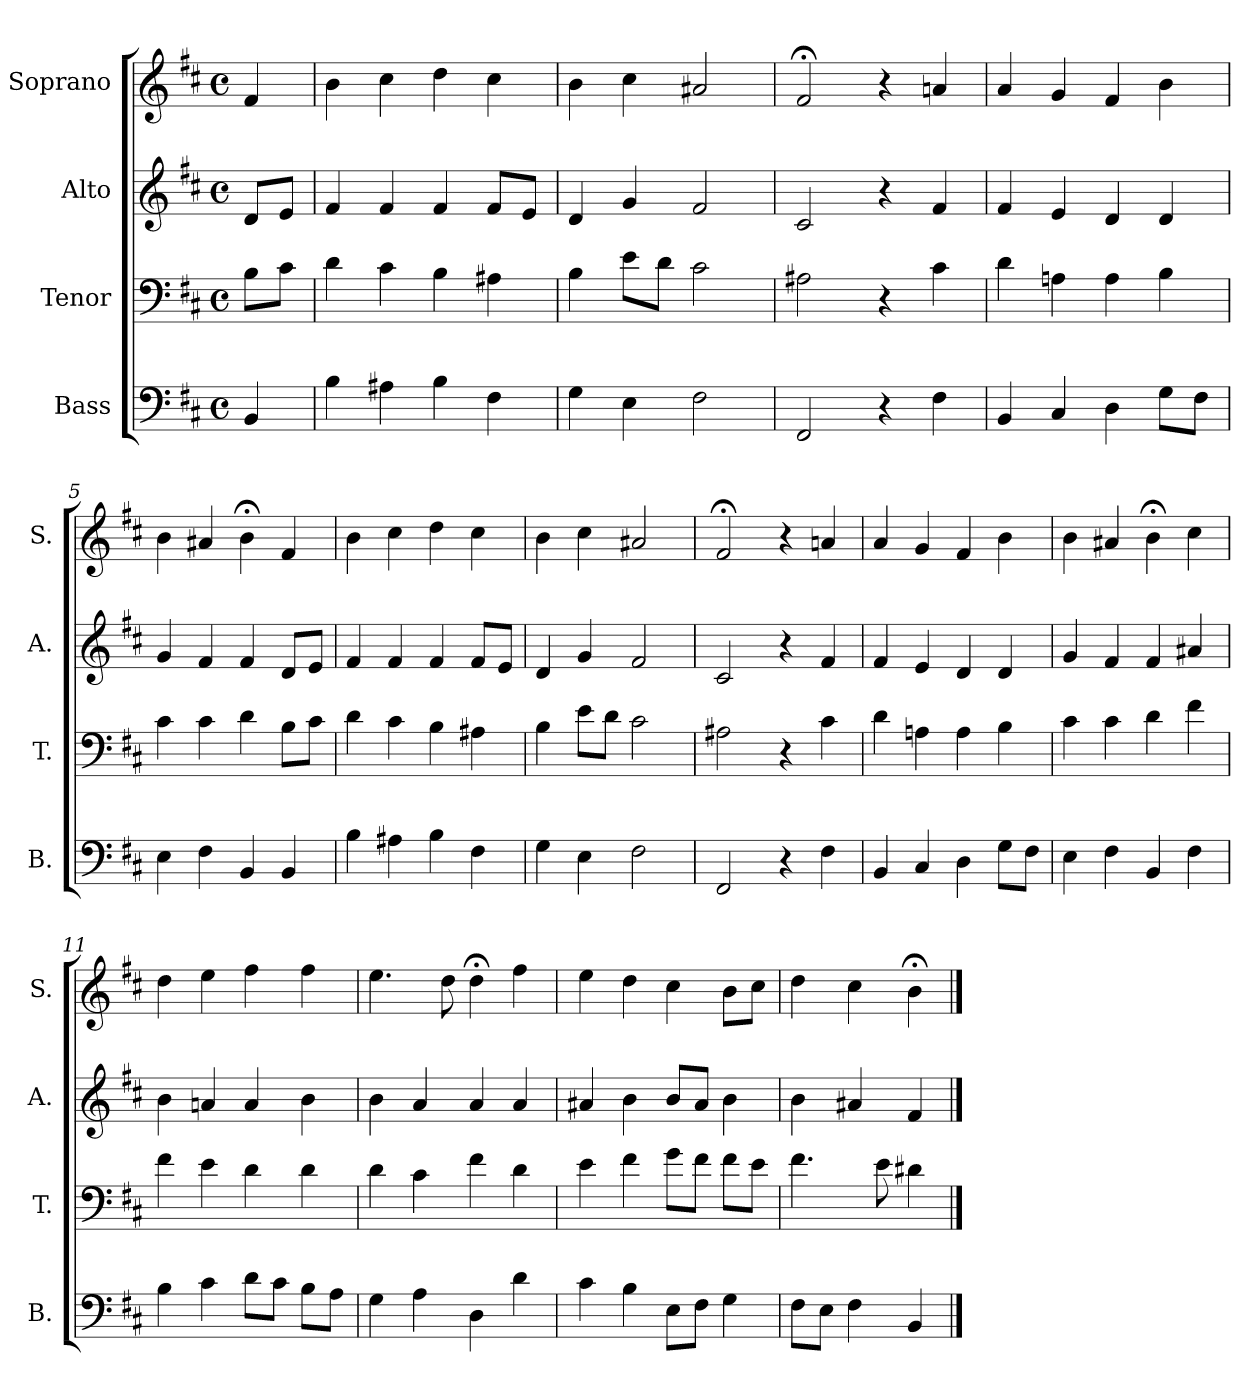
**kern	**kern	**kern	**kern
*part4	*part3	*part2	*part1
*staff4	*staff3	*staff2	*staff1
*I"Bass	*I"Tenor	*I"Alto	*I"Soprano
*I'B.	*I'T.	*I'A.	*I'S.
*clefF4	*clefF4	*clefG2	*clefG2
*k[f#c#]	*k[f#c#]	*k[f#c#]	*k[f#c#]
*b:	*b:	*b:	*b:
*M4/4	*M4/4	*M4/4	*M4/4
*met(c)	*met(c)	*met(c)	*met(c)
=	=	=	=
4BB/	8B\L	8d/L	4f#/
.	8c#\J	8e/J	.
=1	=1	=1	=1
4B\	4d\	4f#/	4b\
4A#X\	4c#\	4f#/	4cc#\
4B\	4B\	4f#/	4dd\
4F#\	4A#X\	8f#/L	4cc#\
.	.	8e/J	.
=2	=2	=2	=2
4G\	4B\	4d/	4b\
4E\	8e\L	4g/	4cc#\
.	8d\J	.	.
2F#\	2c#\	2f#/	2a#X/
=3	=3	=3	=3
2FF#/	2A#X\	2c#/	2f#;</
4r	4r	4r	4r
4F#\	4c#\	4f#/	4an/
=4	=4	=4	=4
4BB/	4d\	4f#/	4a/
4C#/	4An\	4e/	4g/
4D\	4A\	4d/	4f#/
8G\L	4B\	4d/	4b\
8F#\J	.	.	.
!!LO:LB:g=z
=5	=5	=5	=5
4E\	4c#\	4g/	4b\
4F#\	4c#\	4f#/	4a#X/
4BB/	4d\	4f#/	4b;<\
4BB/	8B\L	8d/L	4f#/
.	8c#\J	8e/J	.
=6	=6	=6	=6
4B\	4d\	4f#/	4b\
4A#X\	4c#\	4f#/	4cc#\
4B\	4B\	4f#/	4dd\
4F#\	4A#X\	8f#/L	4cc#\
.	.	8e/J	.
=7	=7	=7	=7
4G\	4B\	4d/	4b\
4E\	8e\L	4g/	4cc#\
.	8d\J	.	.
2F#\	2c#\	2f#/	2a#X/
=8	=8	=8	=8
2FF#/	2A#X\	2c#/	2f#;</
4r	4r	4r	4r
4F#\	4c#\	4f#/	4an/
=9	=9	=9	=9
4BB/	4d\	4f#/	4a/
4C#/	4An\	4e/	4g/
4D\	4A\	4d/	4f#/
8G\L	4B\	4d/	4b\
8F#\J	.	.	.
!!LO:LB:g=z
=10	=10	=10	=10
4E\	4c#\	4g/	4b\
4F#\	4c#\	4f#/	4a#X/
4BB/	4d\	4f#/	4b;<\
4F#\	4f#\	4a#X/	4cc#\
=11	=11	=11	=11
4B\	4f#\	4b\	4dd\
4c#\	4e\	4an/	4ee\
8d\L	4d\	4a/	4ff#\
8c#\J	.	.	.
8B\L	4d\	4b\	4ff#\
8A\J	.	.	.
=12	=12	=12	=12
4G\	4d\	4b\	4.ee\
4A\	4c#\	4a/	.
.	.	.	8dd\
4D\	4f#\	4a/	4dd;<\
4d\	4d\	4a/	4ff#\
=13	=13	=13	=13
4c#\	4e\	4a#X/	4ee\
4B\	4f#\	4b\	4dd\
8E\L	8g\L	8b/L	4cc#\
8F#\J	8f#\J	8a#/J	.
4G\	8f#\L	4b\	8b\L
.	8e\J	.	8cc#\J
=14	=14	=14	=14
8F#\L	4.f#\	4b\	4dd\
8E\J	.	.	.
4F#\	.	4a#X/	4cc#\
.	8e\	.	.
4BB/	4d#X\	4f#/	4b;<\
==	==	==	==
*-	*-	*-	*-
